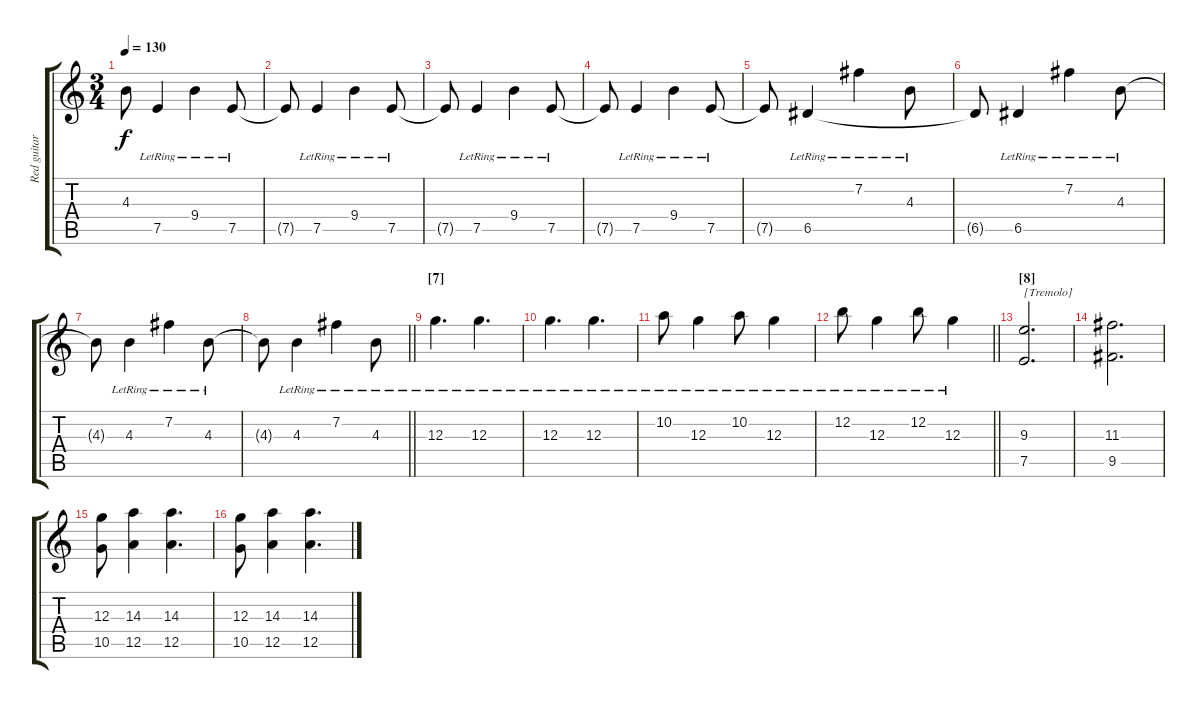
\track ("Red guitar" "Red guitar") {instrument overdrivenguitar}
\staff {score tabs}
\tuning (E4 B3 G3 D3 A2 E2) {hide}
\ts (3 4)
\section ("" "")
\tempo 130
\clef g2
\ks c
4.3{t}.8{dy f} 7.5{lr}.4 9.4{lr}.4 7.5{lr}.8 |
7.5{t}.8 7.5{lr}.4 9.4{lr}.4 7.5{lr}.8 |
7.5{t}.8 7.5{lr}.4 9.4{lr}.4 7.5{lr}.8 |
7.5{t}.8 7.5{lr}.4 9.4{lr}.4 7.5{lr}.8 |
7.5{t}.8 6.5{lr}.4 7.2{lr}.4 4.3{lr}.8 |
6.5{t}.8 6.5{lr}.4 7.2{lr}.4 4.3{lr}.8 |
4.3{t}.8 4.3{lr}.4 7.2{lr}.4 4.3{lr}.8 |
\barLineRight lightlight
4.3{t}.8 4.3{lr}.4 7.2{lr}.4 4.3{lr}.8 |
\section ("" "[7]")
12.3{lr}.4{d instrument overdrivenguitar} 12.3{lr}.4{d} |
12.3{lr}.4{d} 12.3{lr}.4{d} |
10.2{lr}.8 12.3{lr}.4 10.2{lr}.8 12.3{lr}.4 |
\barLineRight lightlight
12.2{lr}.8 12.3{lr}.4 12.2{lr}.8 12.3{lr}.4 |
\section ("" "[8]")
(9.3 7.5).2{d txt "[Tremolo]"} |
(11.3 9.5).2{d} |
(12.3 10.5).8 (14.3 12.5).4 (14.3 12.5).4{d} |
(12.3 10.5).8 (14.3 12.5).4 (14.3 12.5).4{d}
